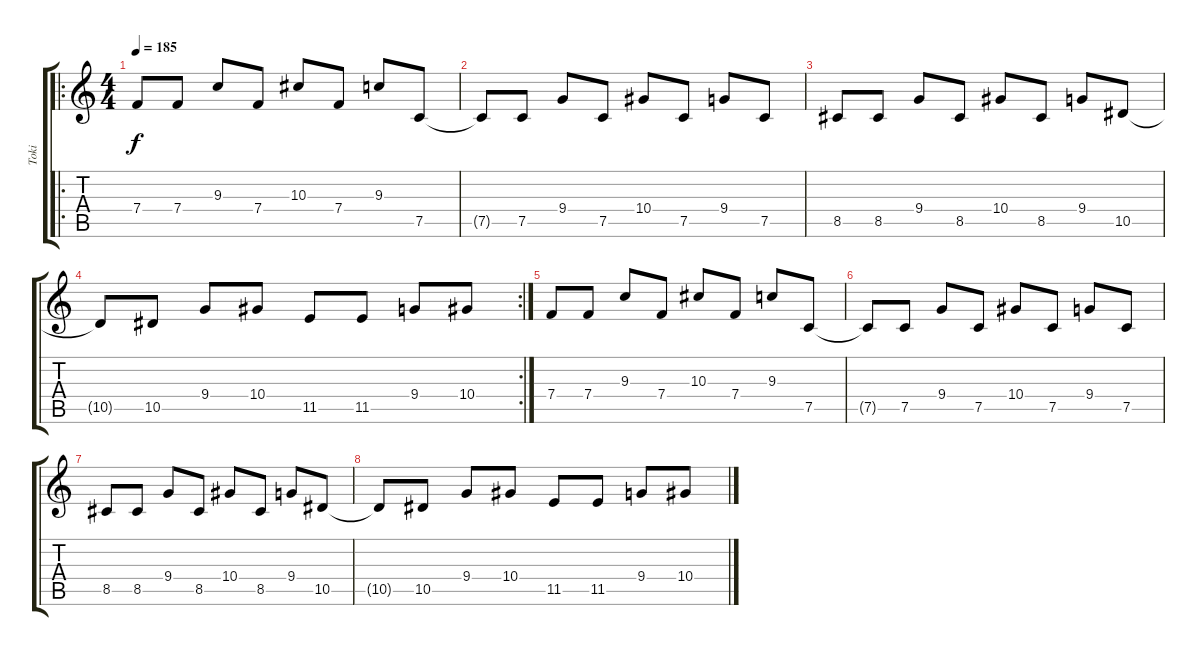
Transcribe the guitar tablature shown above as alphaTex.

\track ("Toki" "Toki") {instrument distortionguitar}
\staff {score tabs}
\tuning (C4 G3 Eb3 Bb2 F2 C2) {hide}
\ro
\ts (4 4)
\tempo 185
\clef g2
\ks c
7.4.8{dy f} 7.4.8 9.3.8 7.4.8 10.3.8 7.4.8 9.3.8 7.5.8 |
7.5{t}.8 7.5.8 9.4.8 7.5.8 10.4.8 7.5.8 9.4.8 7.5.8 |
8.5.8 8.5.8 9.4.8 8.5.8 10.4.8 8.5.8 9.4.8 10.5.8 |
\rc 2
10.5{t}.8 10.5.8 9.4.8 10.4.8 11.5.8 11.5.8 9.4.8 10.4.8 |
7.4.8{volume 0} 7.4.8 9.3.8 7.4.8 10.3.8 7.4.8 9.3.8 7.5.8 |
7.5{t}.8 7.5.8 9.4.8 7.5.8 10.4.8 7.5.8 9.4.8 7.5.8 |
8.5.8 8.5.8 9.4.8 8.5.8 10.4.8 8.5.8 9.4.8 10.5.8 |
10.5{t}.8 10.5.8 9.4.8 10.4.8 11.5.8 11.5.8 9.4.8 10.4.8
